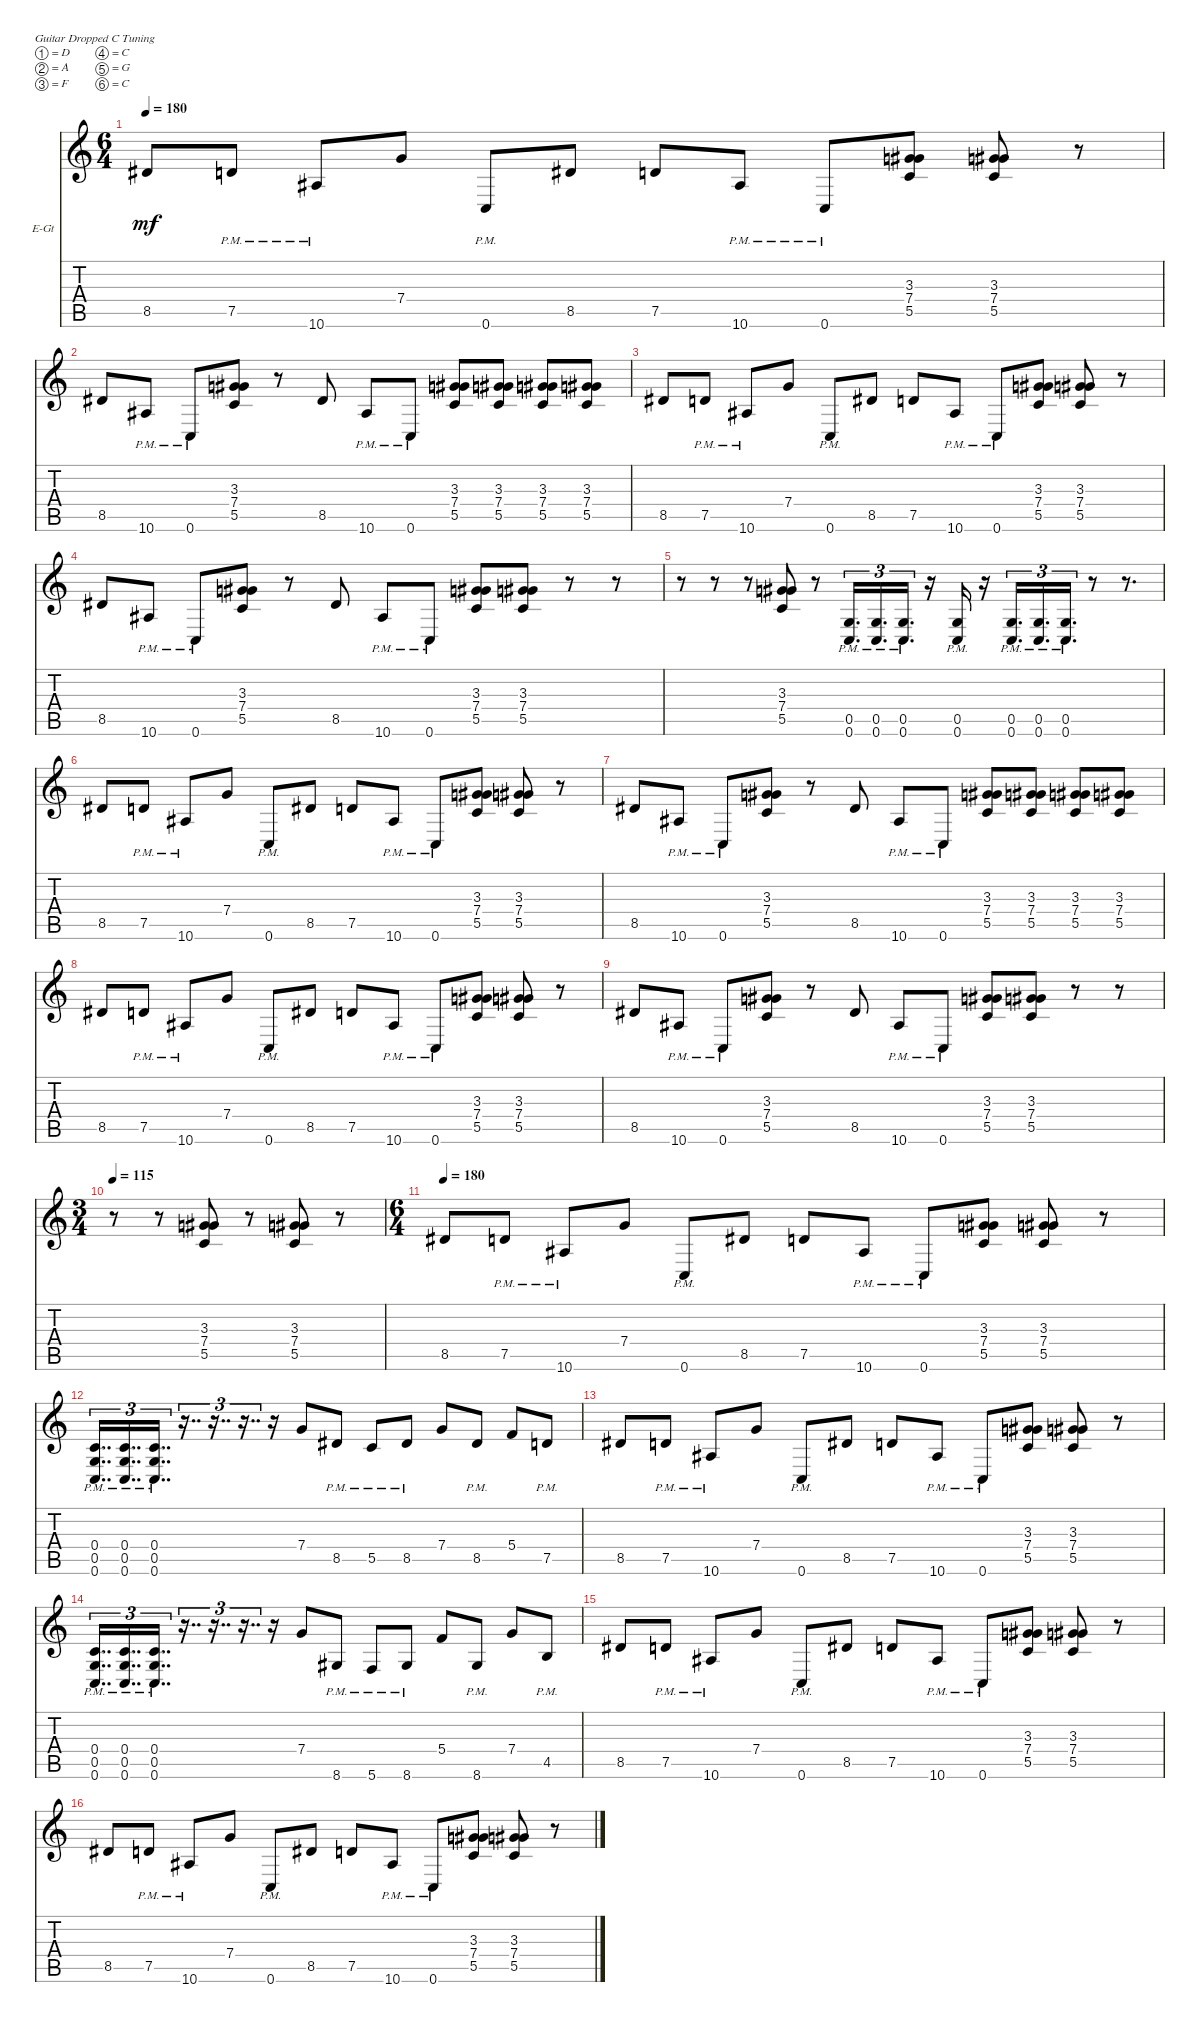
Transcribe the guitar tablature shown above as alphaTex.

\defaultSystemsLayout 4
\bracketExtendMode nobrackets
\firstSystemTrackNameOrientation horizontal
\otherSystemsTrackNameOrientation horizontal
\track ("Gajic" "E-Gt") {instrument distortionguitar}
\staff {score tabs}
\tuning (D4 A3 F3 C3 G2 C2)
\ts (6 4)
\tempo 180
\clef g2
\ks c
8.5.8{dy mf instrument distortionguitar} 7.5{pm}.8 10.6{pm}.8 7.4.8 0.6{pm}.8 8.5.8 7.5.8 10.6{pm}.8 0.6{pm}.8 (5.5 3.3 7.4).8 (5.5 3.3 7.4).8 r.8 |
8.5.8 10.6{pm}.8 0.6{pm}.8 (5.5 3.3 7.4).8 r.8 8.5.8 10.6{pm}.8 0.6{pm}.8 (5.5 3.3 7.4).8 (5.5 3.3 7.4).8 (5.5 3.3 7.4).8 (5.5 3.3 7.4).8 |
8.5.8 7.5{pm}.8 10.6{pm}.8 7.4.8 0.6{pm}.8 8.5.8 7.5.8 10.6{pm}.8 0.6{pm}.8 (5.5 3.3 7.4).8 (5.5 3.3 7.4).8 r.8 |
8.5.8 10.6{pm}.8 0.6{pm}.8 (5.5 3.3 7.4).8 r.8 8.5.8 10.6{pm}.8 0.6{pm}.8 (5.5 3.3 7.4).8 (5.5 3.3 7.4).8 r.8 r.8 |
r.8 r.8 r.8 (5.5 3.3 7.4).8 r.8 (0.6{pm} 0.5{pm}).16{d tu (3 2)} (0.6{pm} 0.5{pm}).16{d tu (3 2)} (0.6{pm} 0.5{pm}).16{d tu (3 2)} r.16 (0.6{pm} 0.5{pm}).16 r.16 (0.6{pm} 0.5{pm}).16{d tu (3 2)} (0.6{pm} 0.5{pm}).16{d tu (3 2)} (0.6{pm} 0.5{pm}).16{d tu (3 2)} r.8 r.8{d} |
8.5.8 7.5{pm}.8 10.6{pm}.8 7.4.8 0.6{pm}.8 8.5.8 7.5.8 10.6{pm}.8 0.6{pm}.8 (5.5 3.3 7.4).8 (5.5 3.3 7.4).8 r.8 |
8.5.8 10.6{pm}.8 0.6{pm}.8 (5.5 3.3 7.4).8 r.8 8.5.8 10.6{pm}.8 0.6{pm}.8 (5.5 3.3 7.4).8 (5.5 3.3 7.4).8 (5.5 3.3 7.4).8 (5.5 3.3 7.4).8 |
8.5.8 7.5{pm}.8 10.6{pm}.8 7.4.8 0.6{pm}.8 8.5.8 7.5.8 10.6{pm}.8 0.6{pm}.8 (5.5 3.3 7.4).8 (5.5 3.3 7.4).8 r.8 |
8.5.8 10.6{pm}.8 0.6{pm}.8 (5.5 3.3 7.4).8 r.8 8.5.8 10.6{pm}.8 0.6{pm}.8 (5.5 3.3 7.4).8 (5.5 3.3 7.4).8 r.8 r.8 |
\ts (3 4)
\tempo 115
r.8 r.8 (5.5 3.3 7.4).8 r.8 (5.5 3.3 7.4).8 r.8 |
\ts (6 4)
\tempo 180
8.5.8 7.5{pm}.8 10.6{pm}.8 7.4.8 0.6{pm}.8 8.5.8 7.5.8 10.6{pm}.8 0.6{pm}.8 (5.5 3.3 7.4).8 (5.5 3.3 7.4).8 r.8 |
(0.6{pm} 0.5{pm} 0.4{pm}).16{dd tu (3 2)} (0.6{pm} 0.5{pm} 0.4{pm}).16{dd tu (3 2)} (0.6{pm} 0.5{pm} 0.4{pm}).16{dd tu (3 2)} r.16{dd tu (3 2)} r.16{dd tu (3 2)} r.16{dd tu (3 2)} r.16 7.4.8 8.5{pm}.8 5.5{pm}.8 8.5{pm}.8 7.4.8 8.5{pm}.8 5.4.8 7.5{pm}.8 |
8.5.8 7.5{pm}.8 10.6{pm}.8 7.4.8 0.6{pm}.8 8.5.8 7.5.8 10.6{pm}.8 0.6{pm}.8 (5.5 3.3 7.4).8 (5.5 3.3 7.4).8 r.8 |
(0.6{pm} 0.5{pm} 0.4{pm}).16{dd tu (3 2)} (0.6{pm} 0.5{pm} 0.4{pm}).16{dd tu (3 2)} (0.6{pm} 0.5{pm} 0.4{pm}).16{dd tu (3 2)} r.16{dd tu (3 2)} r.16{dd tu (3 2)} r.16{dd tu (3 2)} r.16 7.4.8 8.6{pm}.8 5.6{pm}.8 8.6{pm}.8 5.4.8 8.6{pm}.8 7.4.8 4.5{pm}.8 |
8.5.8 7.5{pm}.8 10.6{pm}.8 7.4.8 0.6{pm}.8 8.5.8 7.5.8 10.6{pm}.8 0.6{pm}.8 (5.5 3.3 7.4).8 (5.5 3.3 7.4).8 r.8 |
8.5.8 7.5{pm}.8 10.6{pm}.8 7.4.8 0.6{pm}.8 8.5.8 7.5.8 10.6{pm}.8 0.6{pm}.8 (5.5 3.3 7.4).8 (5.5 3.3 7.4).8 r.8
